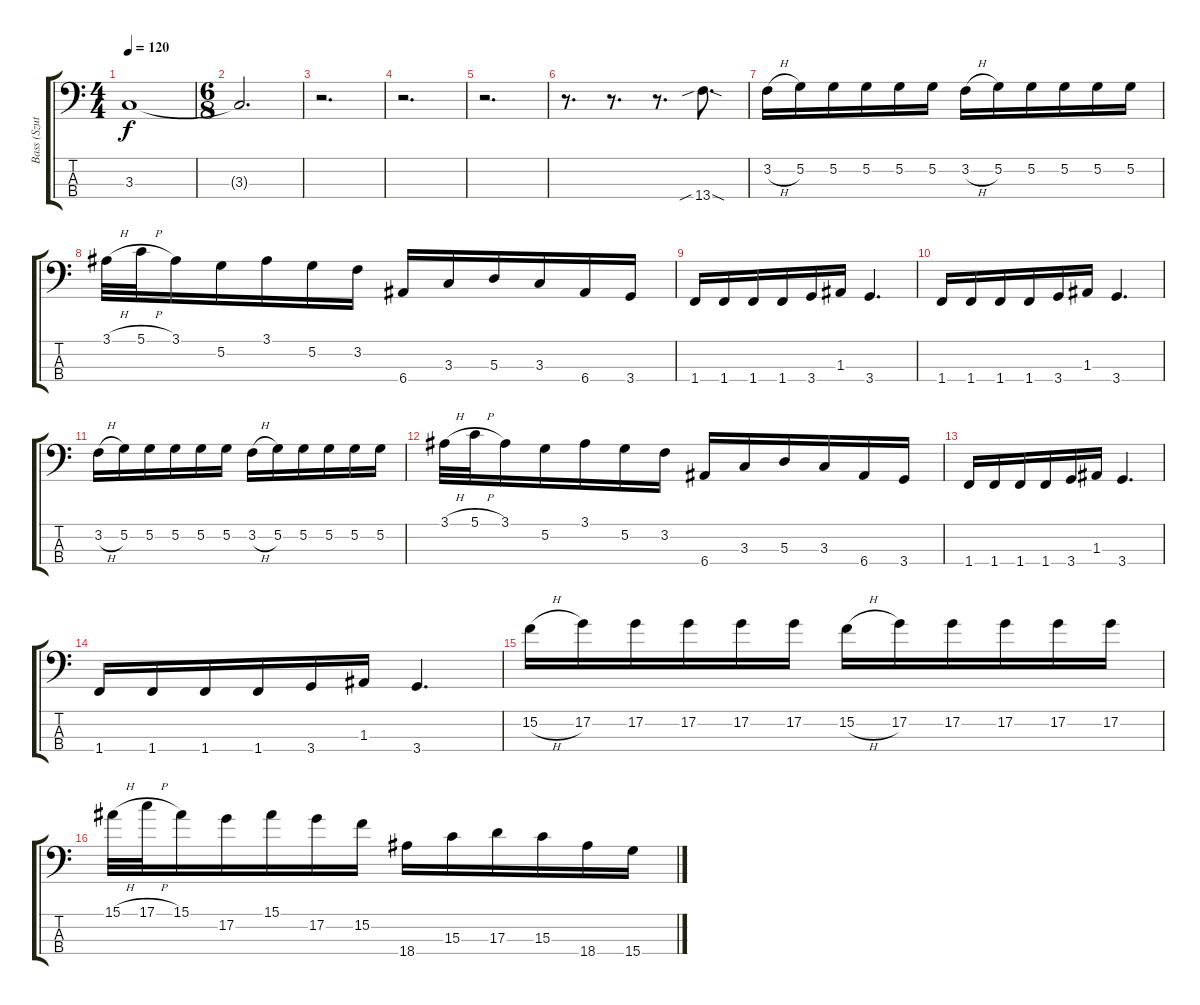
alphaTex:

\track ("Bass (Szuter)" "Bass (Szut") {instrument electricbassfinger}
\staff {score tabs}
\tuning (G2 D2 A1 E1) {hide}
\ts (4 4)
\tempo 120
\clef f4
\ks c
3.3{t}.1{dy f} |
\ts (6 8)
3.3{t}.2{d} |
r.2{d} |
r.2{d} |
r.2{d} |
r.8{d} r.8{d} r.8{d} 13.4{sib sod}.8{d} |
3.2{h}.16 5.2.16 5.2.16 5.2.16 5.2.16 5.2.16 3.2{h}.16 5.2.16 5.2.16 5.2.16 5.2.16 5.2.16 |
3.1{h}.32 5.1{h}.32 3.1.16 5.2.16 3.1.16 5.2.16 3.2.16 6.4.16 3.3.16 5.3.16 3.3.16 6.4.16 3.4.16 |
1.4.16 1.4.16 1.4.16 1.4.16 3.4.16 1.3.16 3.4.4{d} |
1.4.16 1.4.16 1.4.16 1.4.16 3.4.16 1.3.16 3.4.4{d} |
3.2{h}.16 5.2.16 5.2.16 5.2.16 5.2.16 5.2.16 3.2{h}.16 5.2.16 5.2.16 5.2.16 5.2.16 5.2.16 |
3.1{h}.32 5.1{h}.32 3.1.16 5.2.16 3.1.16 5.2.16 3.2.16 6.4.16 3.3.16 5.3.16 3.3.16 6.4.16 3.4.16 |
1.4.16 1.4.16 1.4.16 1.4.16 3.4.16 1.3.16 3.4.4{d} |
1.4.16 1.4.16 1.4.16 1.4.16 3.4.16 1.3.16 3.4.4{d} |
15.2{h}.16 17.2.16 17.2.16 17.2.16 17.2.16 17.2.16 15.2{h}.16 17.2.16 17.2.16 17.2.16 17.2.16 17.2.16 |
15.1{h}.32 17.1{h}.32 15.1.16 17.2.16 15.1.16 17.2.16 15.2.16 18.4.16 15.3.16 17.3.16 15.3.16 18.4.16 15.4.16
